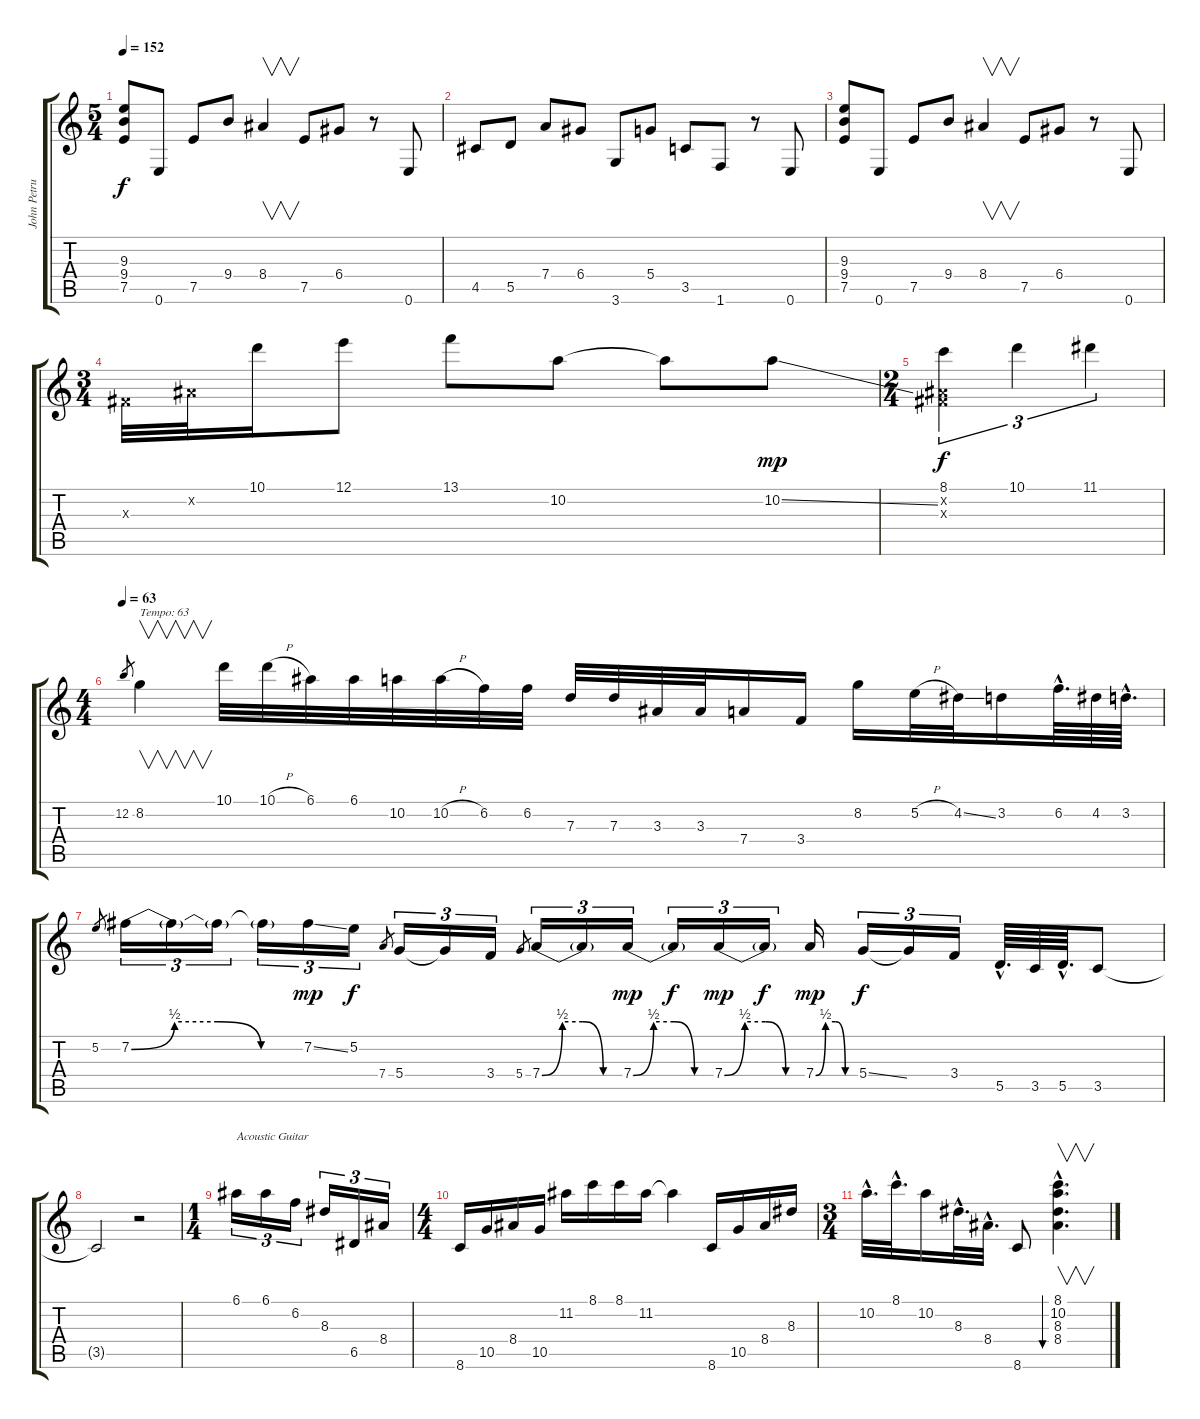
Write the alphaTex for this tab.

\track ("John Petrucci - 6 Strings Guitar" "John Petru") {instrument distortionguitar}
\staff {score tabs}
\tuning (E4 B3 G3 D3 A2 E2) {hide}
\ts (5 4)
\tempo 152
\clef g2
\ks c
(9.3 9.4 7.5).8{dy f} 0.6.8 7.5.8 9.4.8 8.4.4{v} 7.5.8 6.4.8 r.8 0.6.8 |
4.5.8 5.5.8 7.4.8 6.4.8 3.6.8 5.4.8 3.5.8 1.6.8 r.8 0.6.8 |
(9.3 9.4 7.5).8 0.6.8 7.5.8 9.4.8 8.4.4{v} 7.5.8 6.4.8 r.8 0.6.8 |
\ts (3 4)
-1.3{x}.32 -1.2{x}.32 10.1.16 12.1.8 13.1.8 10.2.8 10.2{t}.8 10.2{ss}.8{dy mp} |
\ts (2 4)
(8.1 -1.2{x} -1.3{x}).4{tu (3 2) dy f} 10.1.4{tu (3 2)} 11.1.4{tu (3 2)} |
\ts (4 4)
\tempo 63
12.2.8{gr} 8.2.4{v txt "Tempo: 63"} 10.1.32 10.1{h}.32 6.1.32 6.1.32 10.2.32 10.2{h}.32 6.2.32 6.2.32 7.3.32 7.3.32 3.3.32 3.3.32 7.4.16 3.4.16 8.2.16 5.2{h}.32 4.2{ss}.32 3.2.16 6.2{hac}.64{d} 4.2.64 3.2{hac}.64{d} |
5.2.8{gr} 7.2{be (custom 0 0 15 2 30 2 45 0 60 0)}.16{tu (3 2)} 7.2{t}.16{tu (3 2)} 7.2{t}.16{tu (3 2)} 7.2{t}.16{tu (3 2)} 7.2{ss}.16{tu (3 2) dy mp} 5.2.16{tu (3 2) dy f} 7.4.8{gr} 5.4.16{tu (3 2)} 5.4{t}.16{tu (3 2)} 3.4.16{tu (3 2)} 5.4.8{gr} 7.4{be (custom 0 0 15 2 30 2 45 0 60 0)}.16{tu (3 2)} 7.4{t}.16{tu (3 2)} 7.4{be (custom 0 0 15 2 30 2 45 0 60 0)}.16{tu (3 2) dy mp} 7.4{t}.16{tu (3 2) dy f} 7.4{be (custom 0 0 15 2 30 2 45 0 60 0)}.16{tu (3 2) dy mp} 7.4{t}.16{tu (3 2) dy f} 7.4{be (custom 0 0 15 2 30 2 45 0 60 0)}.16{dy mp} 5.4{ss}.16{tu (3 2) dy f} 5.4{t}.16{tu (3 2)} 3.4.16{tu (3 2)} 5.5{hac}.64{d} 3.5.64 5.5{hac}.64{d} 3.5.8 |
3.5{t}.2 r.2 |
\ts (1 4)
6.1.16{tu (3 2) txt "Acoustic Guitar" instrument acousticguitarsteel} 6.1.16{tu (3 2)} 6.2.16{tu (3 2)} 8.3.16{tu (3 2)} 6.5.16{tu (3 2)} 8.4.16{tu (3 2)} |
\ts (4 4)
8.6.16 10.5.16 8.4.16 10.5.16 11.2.16 8.1.16 8.1.16 11.2.16 11.2{t}.4 8.6.16 10.5.16 8.4.16 8.3.16 |
\ts (3 4)
10.2{hac}.32{d} 8.1{hac}.32{d} 10.2.16 8.3{hac}.32{d} 8.4{hac}.32{d} 8.6.8 (8.1{hac} 10.2{hac} 8.3{hac} 8.4{hac}).4{v d bu 240}
